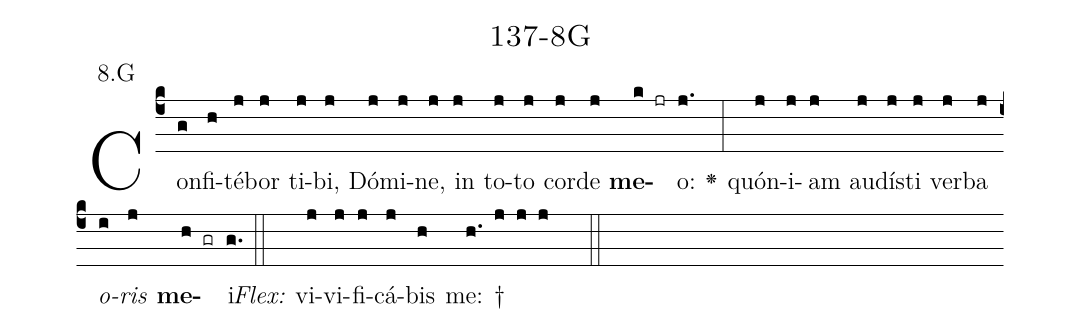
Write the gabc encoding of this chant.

name: 137-8G;
annotation: 8.G;
%%
(c4)Con(g)fi(h)té(j)bor(j) ti(j)bi,(j) Dó(j)mi(j)ne,(j) in(j) to(j)to(j) cor(j)de(j) <b>me</b>(k jr)o:(j.) <v>\greheightstar</v>(:) quón(j)i(j)am(j) au(j)dís(j)ti(j) ver(j)ba(j) <i>o</i>(i)<i>ris</i>(j) <b>me</b>(h gr)i.(g.) (::)
<i>Flex:</i>()  vi(j)vi(j)fi(j)cá(j)bis(h) me: †(h. j j j  ::)

%E(j) u(j) o(i) u(j) a(h) e.(g.) (::)
